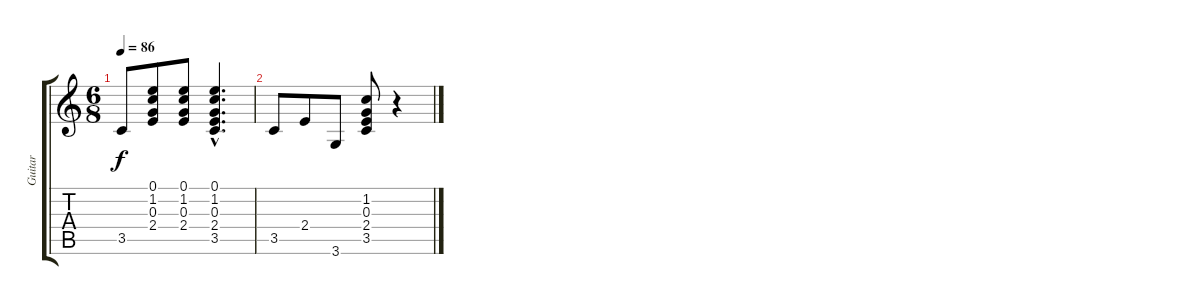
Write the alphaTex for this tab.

\track ("Guitar" "Guitar") {instrument electricguitarclean}
\staff {score tabs}
\tuning (E4 B3 G3 D3 A2 E2) {hide}
\ts (6 8)
\tempo 86
\clef g2
\ks c
3.5.8{dy f} (0.1 1.2 0.3 2.4).8 (0.1 1.2 0.3 2.4).8 (0.1{hac} 1.2{hac} 0.3{hac} 2.4{hac} 3.5{hac}).4{d} |
3.5.8 2.4.8 3.6.8 (1.2 0.3 2.4 3.5).8 r.4
